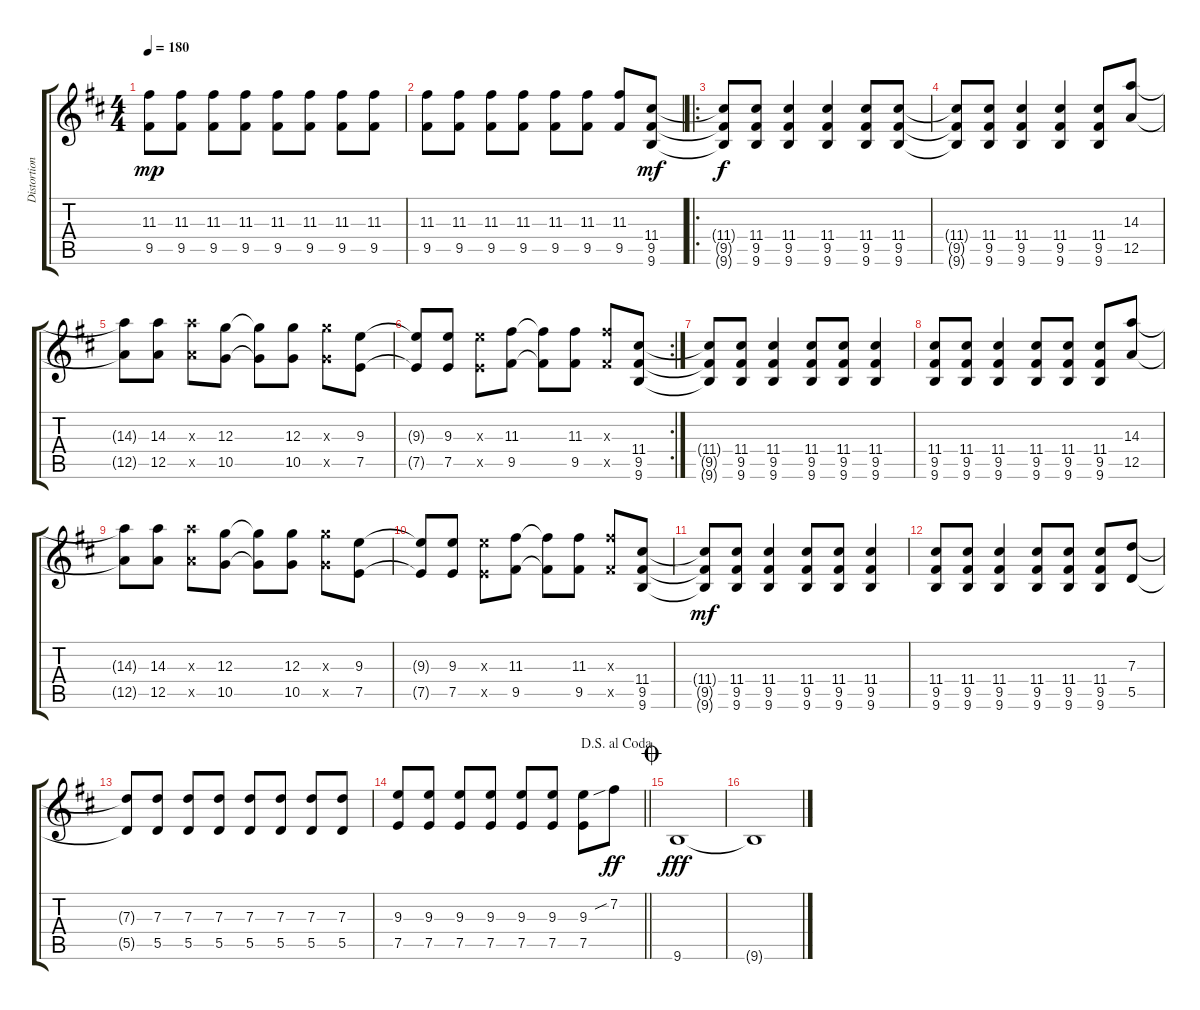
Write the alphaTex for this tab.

\track ("Distortion Guitar 2" "Distortion") {instrument distortionguitar}
\staff {score tabs}
\tuning (E4 B3 G3 D3 A2 D2) {hide}
\ts (4 4)
\tempo 180
\clef g2
\ks d
(11.3 9.5).8{dy mp} (11.3 9.5).8 (11.3 9.5).8 (11.3 9.5).8 (11.3 9.5).8 (11.3 9.5).8 (11.3 9.5).8 (11.3 9.5).8 |
(11.3 9.5).8 (11.3 9.5).8 (11.3 9.5).8 (11.3 9.5).8 (11.3 9.5).8 (11.3 9.5).8 (11.3 9.5).8 (11.4 9.5 9.6).8{dy mf} |
\ro
(11.4{t} 9.5{t} 9.6{t}).8{dy f} (11.4 9.5 9.6).8 (11.4 9.5 9.6).4 (11.4 9.5 9.6).4 (11.4 9.5 9.6).8 (11.4 9.5 9.6).8 |
(11.4{t} 9.5{t} 9.6{t}).8 (11.4 9.5 9.6).8 (11.4 9.5 9.6).4 (11.4 9.5 9.6).4 (11.4 9.5 9.6).8 (14.3 12.5).8 |
(14.3{t} 12.5{t}).8 (14.3 12.5).8 (14.3{x} 12.5{x}).8 (12.3 10.5).8 (12.3{t} 10.5{t}).8 (12.3 10.5).8 (12.3{x} 10.5{x}).8 (9.3 7.5).8 |
\rc 2
(9.3{t} 7.5{t}).8 (9.3 7.5).8 (9.3{x} 7.5{x}).8 (11.3 9.5).8 (11.3{t} 9.5{t}).8 (11.3 9.5).8 (11.3{x} 9.5{x}).8 (11.4 9.5 9.6).8 |
(11.4{t} 9.5{t} 9.6{t}).8 (11.4 9.5 9.6).8 (11.4 9.5 9.6).4 (11.4 9.5 9.6).8 (11.4 9.5 9.6).8 (11.4 9.5 9.6).4 |
(11.4 9.5 9.6).8 (11.4 9.5 9.6).8 (11.4 9.5 9.6).4 (11.4 9.5 9.6).8 (11.4 9.5 9.6).8 (11.4 9.5 9.6).8 (14.3 12.5).8 |
(14.3{t} 12.5{t}).8 (14.3 12.5).8 (14.3{x} 12.5{x}).8 (12.3 10.5).8 (12.3{t} 10.5{t}).8 (12.3 10.5).8 (12.3{x} 10.5{x}).8 (9.3 7.5).8 |
(9.3{t} 7.5{t}).8 (9.3 7.5).8 (9.3{x} 7.5{x}).8 (11.3 9.5).8 (11.3{t} 9.5{t}).8 (11.3 9.5).8 (11.3{x} 9.5{x}).8 (11.4 9.5 9.6).8 |
(11.4{t} 9.5{t} 9.6{t}).8{dy mf} (11.4 9.5 9.6).8 (11.4 9.5 9.6).4 (11.4 9.5 9.6).8 (11.4 9.5 9.6).8 (11.4 9.5 9.6).4 |
(11.4 9.5 9.6).8 (11.4 9.5 9.6).8 (11.4 9.5 9.6).4 (11.4 9.5 9.6).8 (11.4 9.5 9.6).8 (11.4 9.5 9.6).8 (7.3 5.5).8 |
(7.3{t} 5.5{t}).8 (7.3 5.5).8 (7.3 5.5).8 (7.3 5.5).8 (7.3 5.5).8 (7.3 5.5).8 (7.3 5.5).8 (7.3 5.5).8 |
\jump dalsegnoalcoda
\barLineRight lightlight
(9.3 7.5).8 (9.3 7.5).8 (9.3 7.5).8 (9.3 7.5).8 (9.3 7.5).8 (9.3 7.5).8 (9.3 7.5).8 7.2{sib}.8{dy ff} |
\jump coda
9.6.1{dy fff} |
9.6{t}.1
